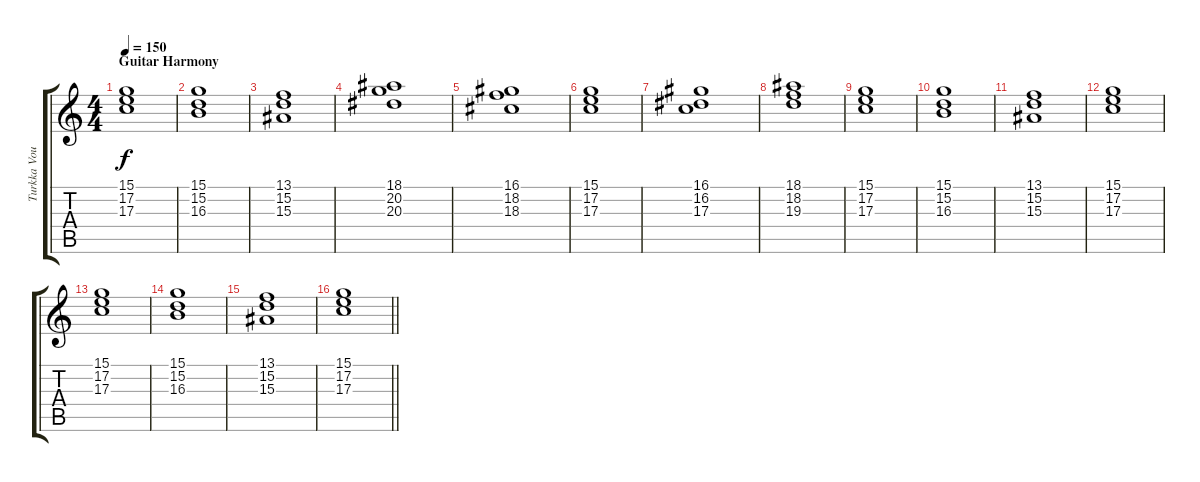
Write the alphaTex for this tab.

\track ("Turkka Vourinen" "Turkka Vou") {instrument stringensemble1}
\staff {score tabs}
\tuning (E4 B3 G3 D3 A2 E2) {hide}
\ts (4 4)
\section ("" "Guitar Harmony")
\tempo 150
\clef g2
\ks c
(15.1 17.2 17.3).1{dy f volume 8} |
(15.1 15.2 16.3).1 |
(13.1 15.2 15.3).1 |
(18.1 20.2 20.3).1 |
(16.1 18.2 18.3).1 |
(15.1 17.2 17.3).1 |
(16.1 16.2 17.3).1 |
(18.1 18.2 19.3).1 |
(15.1 17.2 17.3).1 |
(15.1 15.2 16.3).1 |
(13.1 15.2 15.3).1 |
(15.1 17.2 17.3).1 |
(15.1 17.2 17.3).1 |
(15.1 15.2 16.3).1 |
(13.1 15.2 15.3).1 |
\barLineRight lightlight
(15.1 17.2 17.3).1
